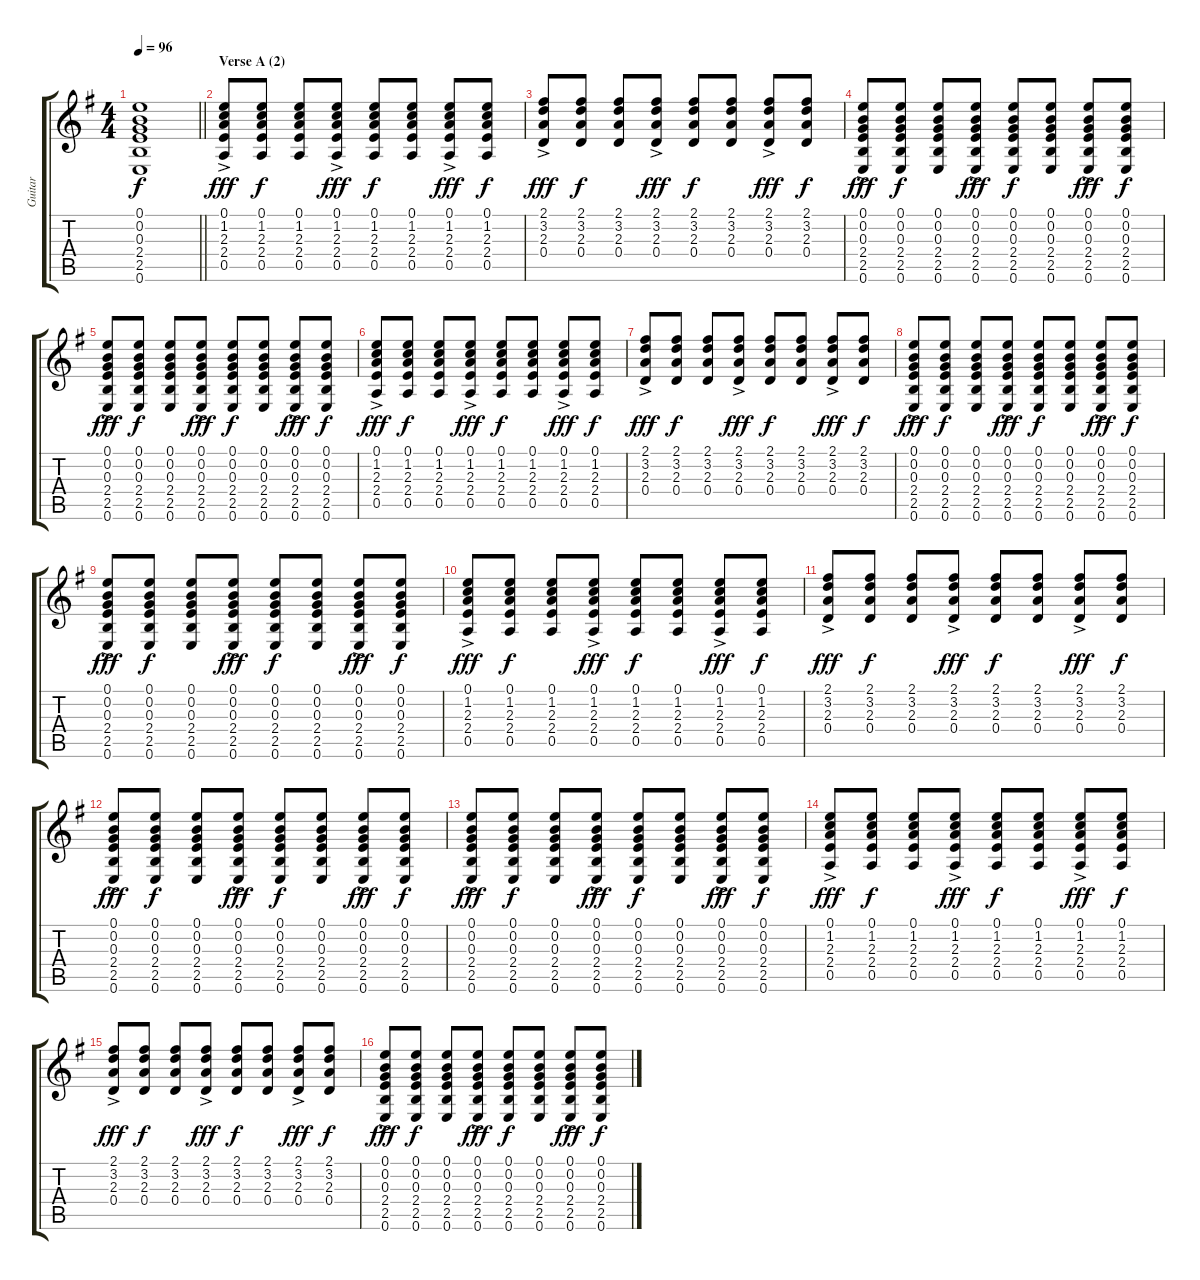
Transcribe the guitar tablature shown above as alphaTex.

\track ("Guitar" "Guitar") {instrument acousticguitarsteel}
\staff {score tabs}
\tuning (E4 B3 G3 D3 A2 E2) {hide}
\ts (4 4)
\tempo 96
\clef g2
\barLineRight lightlight
\ks eminor
(0.1{t} 0.2{t} 0.3{t} 2.4{t} 2.5{t} 0.6{t}).1{dy f} |
\section ("" "Verse A (2)")
(0.1{ac} 1.2{ac} 2.3{ac} 2.4{ac} 0.5{ac}).8{dy fff} (0.1 1.2 2.3 2.4 0.5).8{dy f} (0.1 1.2 2.3 2.4 0.5).8 (0.1{ac} 1.2{ac} 2.3{ac} 2.4{ac} 0.5{ac}).8{dy fff} (0.1 1.2 2.3 2.4 0.5).8{dy f} (0.1 1.2 2.3 2.4 0.5).8 (0.1{ac} 1.2{ac} 2.3{ac} 2.4{ac} 0.5{ac}).8{dy fff} (0.1 1.2 2.3 2.4 0.5).8{dy f} |
(2.1{ac} 3.2{ac} 2.3{ac} 0.4{ac}).8{dy fff} (2.1 3.2 2.3 0.4).8{dy f} (2.1 3.2 2.3 0.4).8 (2.1{ac} 3.2{ac} 2.3{ac} 0.4{ac}).8{dy fff} (2.1 3.2 2.3 0.4).8{dy f} (2.1 3.2 2.3 0.4).8 (2.1{ac} 3.2{ac} 2.3{ac} 0.4{ac}).8{dy fff} (2.1 3.2 2.3 0.4).8{dy f} |
(0.1{ac} 0.2{ac} 0.3{ac} 2.4{ac} 2.5{ac} 0.6{ac}).8{dy fff} (0.1 0.2 0.3 2.4 2.5 0.6).8{dy f} (0.1 0.2 0.3 2.4 2.5 0.6).8 (0.1{ac} 0.2{ac} 0.3{ac} 2.4{ac} 2.5{ac} 0.6{ac}).8{dy fff} (0.1 0.2 0.3 2.4 2.5 0.6).8{dy f} (0.1 0.2 0.3 2.4 2.5 0.6).8 (0.1{ac} 0.2{ac} 0.3{ac} 2.4{ac} 2.5{ac} 0.6{ac}).8{dy fff} (0.1 0.2 0.3 2.4 2.5 0.6).8{dy f} |
(0.1{ac} 0.2{ac} 0.3{ac} 2.4{ac} 2.5{ac} 0.6{ac}).8{dy fff} (0.1 0.2 0.3 2.4 2.5 0.6).8{dy f} (0.1 0.2 0.3 2.4 2.5 0.6).8 (0.1{ac} 0.2{ac} 0.3{ac} 2.4{ac} 2.5{ac} 0.6{ac}).8{dy fff} (0.1 0.2 0.3 2.4 2.5 0.6).8{dy f} (0.1 0.2 0.3 2.4 2.5 0.6).8 (0.1{ac} 0.2{ac} 0.3{ac} 2.4{ac} 2.5{ac} 0.6{ac}).8{dy fff} (0.1 0.2 0.3 2.4 2.5 0.6).8{dy f} |
(0.1{ac} 1.2{ac} 2.3{ac} 2.4{ac} 0.5{ac}).8{dy fff} (0.1 1.2 2.3 2.4 0.5).8{dy f} (0.1 1.2 2.3 2.4 0.5).8 (0.1{ac} 1.2{ac} 2.3{ac} 2.4{ac} 0.5{ac}).8{dy fff} (0.1 1.2 2.3 2.4 0.5).8{dy f} (0.1 1.2 2.3 2.4 0.5).8 (0.1{ac} 1.2{ac} 2.3{ac} 2.4{ac} 0.5{ac}).8{dy fff} (0.1 1.2 2.3 2.4 0.5).8{dy f} |
(2.1{ac} 3.2{ac} 2.3{ac} 0.4{ac}).8{dy fff} (2.1 3.2 2.3 0.4).8{dy f} (2.1 3.2 2.3 0.4).8 (2.1{ac} 3.2{ac} 2.3{ac} 0.4{ac}).8{dy fff} (2.1 3.2 2.3 0.4).8{dy f} (2.1 3.2 2.3 0.4).8 (2.1{ac} 3.2{ac} 2.3{ac} 0.4{ac}).8{dy fff} (2.1 3.2 2.3 0.4).8{dy f} |
(0.1{ac} 0.2{ac} 0.3{ac} 2.4{ac} 2.5{ac} 0.6{ac}).8{dy fff} (0.1 0.2 0.3 2.4 2.5 0.6).8{dy f} (0.1 0.2 0.3 2.4 2.5 0.6).8 (0.1{ac} 0.2{ac} 0.3{ac} 2.4{ac} 2.5{ac} 0.6{ac}).8{dy fff} (0.1 0.2 0.3 2.4 2.5 0.6).8{dy f} (0.1 0.2 0.3 2.4 2.5 0.6).8 (0.1{ac} 0.2{ac} 0.3{ac} 2.4{ac} 2.5{ac} 0.6{ac}).8{dy fff} (0.1 0.2 0.3 2.4 2.5 0.6).8{dy f} |
(0.1{ac} 0.2{ac} 0.3{ac} 2.4{ac} 2.5{ac} 0.6{ac}).8{dy fff} (0.1 0.2 0.3 2.4 2.5 0.6).8{dy f} (0.1 0.2 0.3 2.4 2.5 0.6).8 (0.1{ac} 0.2{ac} 0.3{ac} 2.4{ac} 2.5{ac} 0.6{ac}).8{dy fff} (0.1 0.2 0.3 2.4 2.5 0.6).8{dy f} (0.1 0.2 0.3 2.4 2.5 0.6).8 (0.1{ac} 0.2{ac} 0.3{ac} 2.4{ac} 2.5{ac} 0.6{ac}).8{dy fff} (0.1 0.2 0.3 2.4 2.5 0.6).8{dy f} |
(0.1{ac} 1.2{ac} 2.3{ac} 2.4{ac} 0.5{ac}).8{dy fff} (0.1 1.2 2.3 2.4 0.5).8{dy f} (0.1 1.2 2.3 2.4 0.5).8 (0.1{ac} 1.2{ac} 2.3{ac} 2.4{ac} 0.5{ac}).8{dy fff} (0.1 1.2 2.3 2.4 0.5).8{dy f} (0.1 1.2 2.3 2.4 0.5).8 (0.1{ac} 1.2{ac} 2.3{ac} 2.4{ac} 0.5{ac}).8{dy fff} (0.1 1.2 2.3 2.4 0.5).8{dy f} |
(2.1{ac} 3.2{ac} 2.3{ac} 0.4{ac}).8{dy fff} (2.1 3.2 2.3 0.4).8{dy f} (2.1 3.2 2.3 0.4).8 (2.1{ac} 3.2{ac} 2.3{ac} 0.4{ac}).8{dy fff} (2.1 3.2 2.3 0.4).8{dy f} (2.1 3.2 2.3 0.4).8 (2.1{ac} 3.2{ac} 2.3{ac} 0.4{ac}).8{dy fff} (2.1 3.2 2.3 0.4).8{dy f} |
(0.1{ac} 0.2{ac} 0.3{ac} 2.4{ac} 2.5{ac} 0.6{ac}).8{dy fff} (0.1 0.2 0.3 2.4 2.5 0.6).8{dy f} (0.1 0.2 0.3 2.4 2.5 0.6).8 (0.1{ac} 0.2{ac} 0.3{ac} 2.4{ac} 2.5{ac} 0.6{ac}).8{dy fff} (0.1 0.2 0.3 2.4 2.5 0.6).8{dy f} (0.1 0.2 0.3 2.4 2.5 0.6).8 (0.1{ac} 0.2{ac} 0.3{ac} 2.4{ac} 2.5{ac} 0.6{ac}).8{dy fff} (0.1 0.2 0.3 2.4 2.5 0.6).8{dy f} |
(0.1{ac} 0.2{ac} 0.3{ac} 2.4{ac} 2.5{ac} 0.6{ac}).8{dy fff} (0.1 0.2 0.3 2.4 2.5 0.6).8{dy f} (0.1 0.2 0.3 2.4 2.5 0.6).8 (0.1{ac} 0.2{ac} 0.3{ac} 2.4{ac} 2.5{ac} 0.6{ac}).8{dy fff} (0.1 0.2 0.3 2.4 2.5 0.6).8{dy f} (0.1 0.2 0.3 2.4 2.5 0.6).8 (0.1{ac} 0.2{ac} 0.3{ac} 2.4{ac} 2.5{ac} 0.6{ac}).8{dy fff} (0.1 0.2 0.3 2.4 2.5 0.6).8{dy f} |
(0.1{ac} 1.2{ac} 2.3{ac} 2.4{ac} 0.5{ac}).8{dy fff} (0.1 1.2 2.3 2.4 0.5).8{dy f} (0.1 1.2 2.3 2.4 0.5).8 (0.1{ac} 1.2{ac} 2.3{ac} 2.4{ac} 0.5{ac}).8{dy fff} (0.1 1.2 2.3 2.4 0.5).8{dy f} (0.1 1.2 2.3 2.4 0.5).8 (0.1{ac} 1.2{ac} 2.3{ac} 2.4{ac} 0.5{ac}).8{dy fff} (0.1 1.2 2.3 2.4 0.5).8{dy f} |
(2.1{ac} 3.2{ac} 2.3{ac} 0.4{ac}).8{dy fff} (2.1 3.2 2.3 0.4).8{dy f} (2.1 3.2 2.3 0.4).8 (2.1{ac} 3.2{ac} 2.3{ac} 0.4{ac}).8{dy fff} (2.1 3.2 2.3 0.4).8{dy f} (2.1 3.2 2.3 0.4).8 (2.1{ac} 3.2{ac} 2.3{ac} 0.4{ac}).8{dy fff} (2.1 3.2 2.3 0.4).8{dy f} |
(0.1{ac} 0.2{ac} 0.3{ac} 2.4{ac} 2.5{ac} 0.6{ac}).8{dy fff} (0.1 0.2 0.3 2.4 2.5 0.6).8{dy f} (0.1 0.2 0.3 2.4 2.5 0.6).8 (0.1{ac} 0.2{ac} 0.3{ac} 2.4{ac} 2.5{ac} 0.6{ac}).8{dy fff} (0.1 0.2 0.3 2.4 2.5 0.6).8{dy f} (0.1 0.2 0.3 2.4 2.5 0.6).8 (0.1{ac} 0.2{ac} 0.3{ac} 2.4{ac} 2.5{ac} 0.6{ac}).8{dy fff} (0.1 0.2 0.3 2.4 2.5 0.6).8{dy f}
